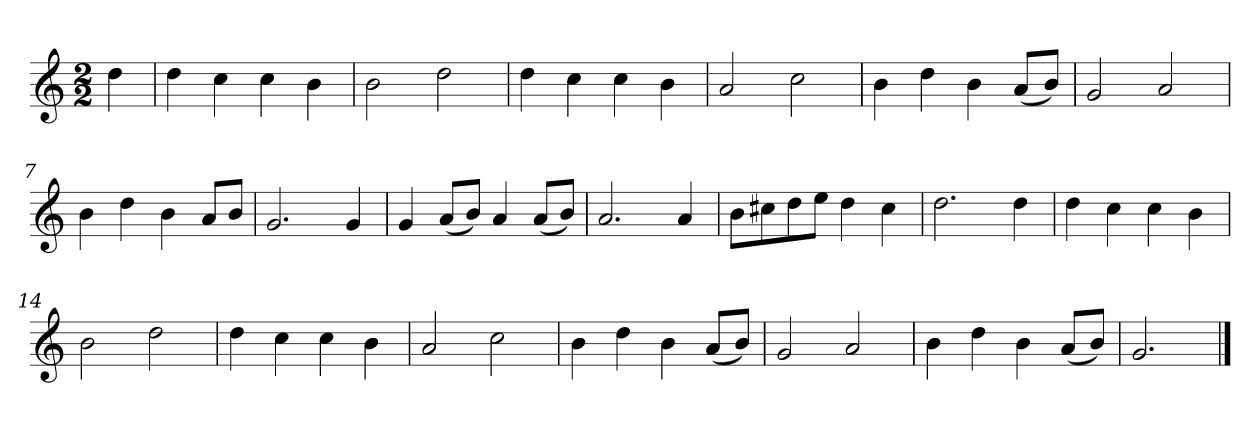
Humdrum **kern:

**kern
*part1
*staff1
*k[]
*M2/2
*MM120
=
4dd
=1
4dd
4cc
4cc
4b
=2
2b
2dd
=3
4dd
4cc
4cc
4b
=4
2a
2cc
=5
4b
4dd
4b
(8aL
8bJ)
=6
2g
2a
=7
4b
4dd
4b
8aL
8bJ
=8
2.g
4g
=9
4g
(8aL
8bJ)
4a
(8aL
8bJ)
=10
2.a
4a
=11
8bL
8cc#X
8dd
8eeJ
4dd
4cc#
=12
2.dd
4dd
=13
4dd
4cc
4cc
4b
=14
2b
2dd
=15
4dd
4cc
4cc
4b
=16
2a
2cc
=17
4b
4dd
4b
(8aL
8bJ)
=18
2g
2a
=19
4b
4dd
4b
(8aL
8bJ)
=20
2.g
==
*-
